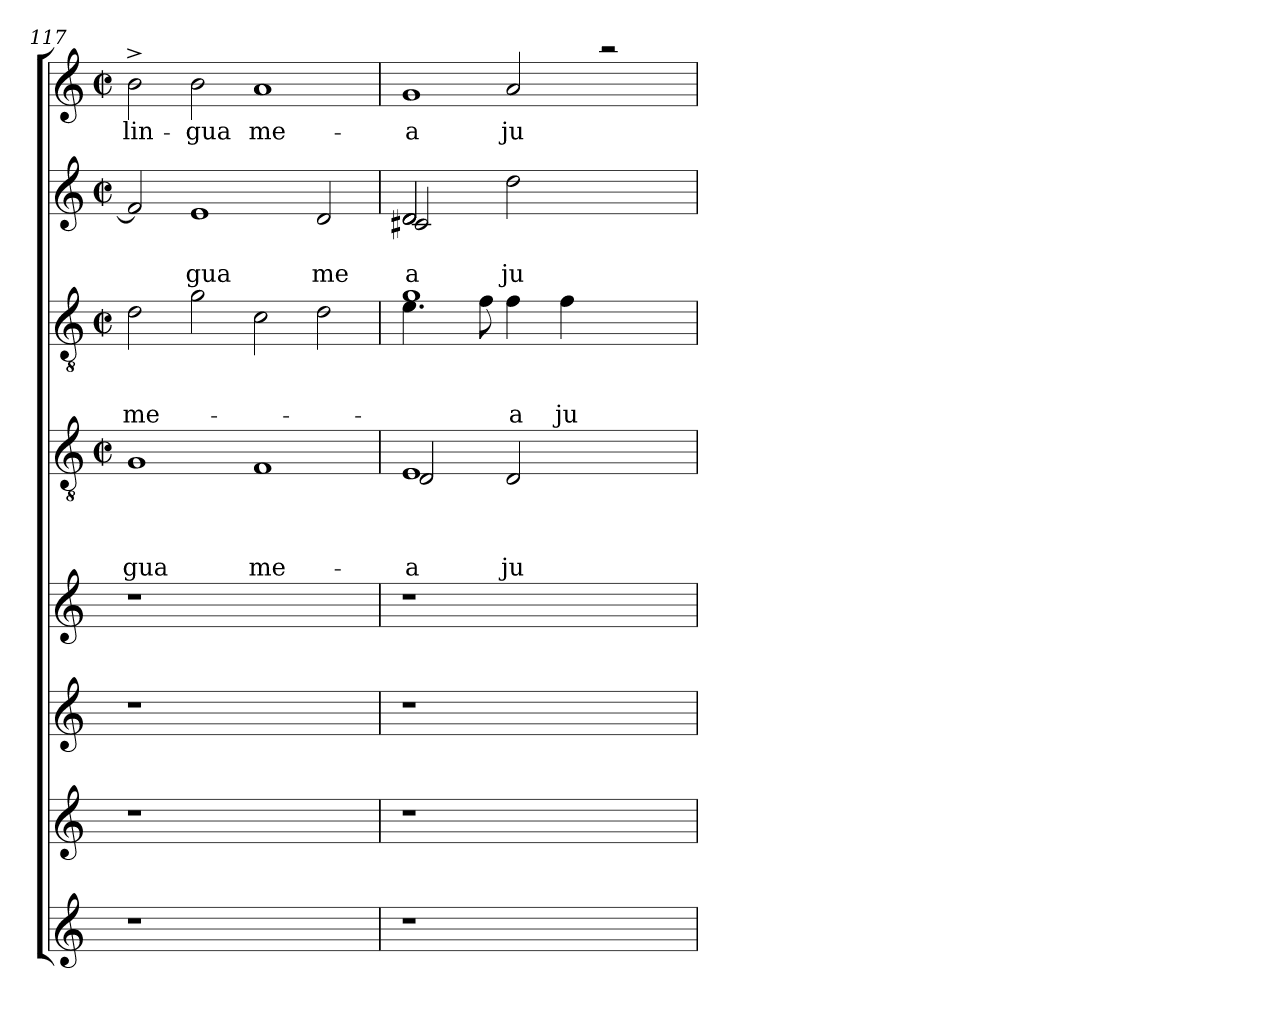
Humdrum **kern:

**kern	**kern	**kern	**kern	**kern	**text	**text	**text	**text	**kern	**text	**text	**text	**kern	**text	**text	**kern	**text
*part8	*part7	*part6	*part5	*part4	*part4	*part4	*part4	*part4	*part3	*part3	*part3	*part3	*part2	*part2	*part2	*part1	*part1
*staff8	*staff7	*staff6	*staff5	*staff4	*staff4	*staff4	*staff4	*staff4	*staff3	*staff3	*staff3	*staff3	*staff2	*staff2	*staff2	*staff1	*staff1
*clefG2	*clefG2	*clefG2	*clefG2	*clefGv2	*	*	*	*	*clefGv2	*	*	*	*clefG2	*	*	*clefG2	*
*k[]	*k[]	*k[]	*k[]	*k[]	*	*	*	*	*k[]	*	*	*	*k[]	*	*	*k[]	*
*C:	*C:	*C:	*C:	*C:	*	*	*	*	*C:	*	*	*	*C:	*	*	*C:	*
*	*	*	*	*M2/2	*	*	*	*	*M2/2	*	*	*	*M2/2	*	*	*M2/2	*
*	*	*	*	*met(c|)	*	*	*	*	*met(c|)	*	*	*	*met(c|)	*	*	*met(c|)	*
=117	=117	=117	=117	=117	=117	=117	=117	=117	=117	=117	=117	=117	=117	=117	=117	=117	=117
!	!	!	!	!	!	!	!	!LO:LY:b	!	!	!	!LO:LY:b	!	!	!	!	!LO:LY:b
1r	1r	1r	1r	1G	.	.	.	-gua	2d\	.	.	me-	2f/]	.	.	2b^>\	lin-
!	!	!	!	!	!	!	!	!	!	!	!	!	!	!	!LO:LY:b	!	!LO:LY:b:rj
.	.	.	.	.	.	.	.	.	2g\	.	.	.	1e	.	-gua	2b\	-gua
!	!	!	!	!	!	!	!	!LO:LY:b	!	!	!	!	!	!	!	!	!LO:LY:b
1ryy	1ryy	1ryy	1ryy	1F	.	.	.	me-	2c\	.	.	.	.	.	.	1a	me-
!	!	!	!	!	!	!	!	!	!	!	!	!	!	!	!LO:LY:b	!	!
.	.	.	.	.	.	.	.	.	2d\	.	.	.	[<2d/	.	me-	.	.
=118	=118	=118	=118	=118	=118	=118	=118	=118	=118	=118	=118	=118	=118	=118	=118	=118	=118
*	*	*	*	*^	*	*	*	*	*	*	*	*	*	*	*	*	*
!	!	!	!	!	!	!	!	!	!LO:LY:b	!	!	!	!	!	!	!LO:LY:b	!	!LO:LY:b
*	*	*	*	*	*	*	*	*	*	*^	*	*	*	*^	*	*	*^	*
*	*	*	*	*	*	*	*	*	*	*	*	*	*	*	*	*^	*	*	*	*	*
*	*	*	*	*	*	*	*	*	*	*	*	*	*	*	*	*	*^	*	*	*	*	*
1r	1r	1r	1r	1E	2D/	.	.	.	-a	1g	4.e\	.	.	.	8ryy	2d/	2c#X/	2d/	.	-a	1g	2ryy	-a
.	.	.	.	.	.	.	.	.	.	.	.	.	.	.	32ryy	.	.	.	.	.	.	.	.
.	.	.	.	.	.	.	.	.	.	.	.	.	.	.	2ryy	.	.	.	.	.	.	.	.
.	.	.	.	.	.	.	.	.	.	.	8f\	.	.	.	.	.	.	.	.	.	.	.	.
!	!	!	!	!	!	!	!	!	!LO:LY:b	!	!	!	!	!LO:LY:b	!	!	!	!	!	!LO:LY:b	!	!	!LO:LY:b
.	.	.	.	.	2D/	.	.	.	ju-	.	4f\	.	.	-a	.	2ryy	2ryy	2dd\	.	ju-	.	2a/	ju-
.	.	.	.	.	.	.	.	.	.	.	.	.	.	.	2ryy	.	.	.	.	.	.	.	.
!	!	!	!	!	!	!	!	!	!	!	!	!	!	!LO:LY:b	!	!	!	!	!	!	!	!	!
.	.	.	.	.	.	.	.	.	.	.	4f\	.	.	ju-	.	.	.	.	.	.	.	.	.
2ryy	2ryy	2ryy	2ryy	2ryy	2ryy	.	.	.	.	2ryy	2ryy	.	.	.	.	2ryy	2ryy	2ryy	.	.	2raa	2ryy	.
.	.	.	.	.	.	.	.	.	.	.	.	.	.	.	4ryy	.	.	.	.	.	.	.	.
.	.	.	.	.	.	.	.	.	.	.	.	.	.	.	16.ryy	.	.	.	.	.	.	.	.
*	*	*	*	*v	*v	*	*	*	*	*	*	*	*	*	*v	*v	*v	*v	*	*	*v	*v	*
*	*	*	*	*	*	*	*	*	*v	*v	*	*	*	*	*	*	*	*
=	=	=	=	=	=	=	=	=	=	=	=	=	=	=	=	=	=
*-	*-	*-	*-	*-	*-	*-	*-	*-	*-	*-	*-	*-	*-	*-	*-	*-	*-
